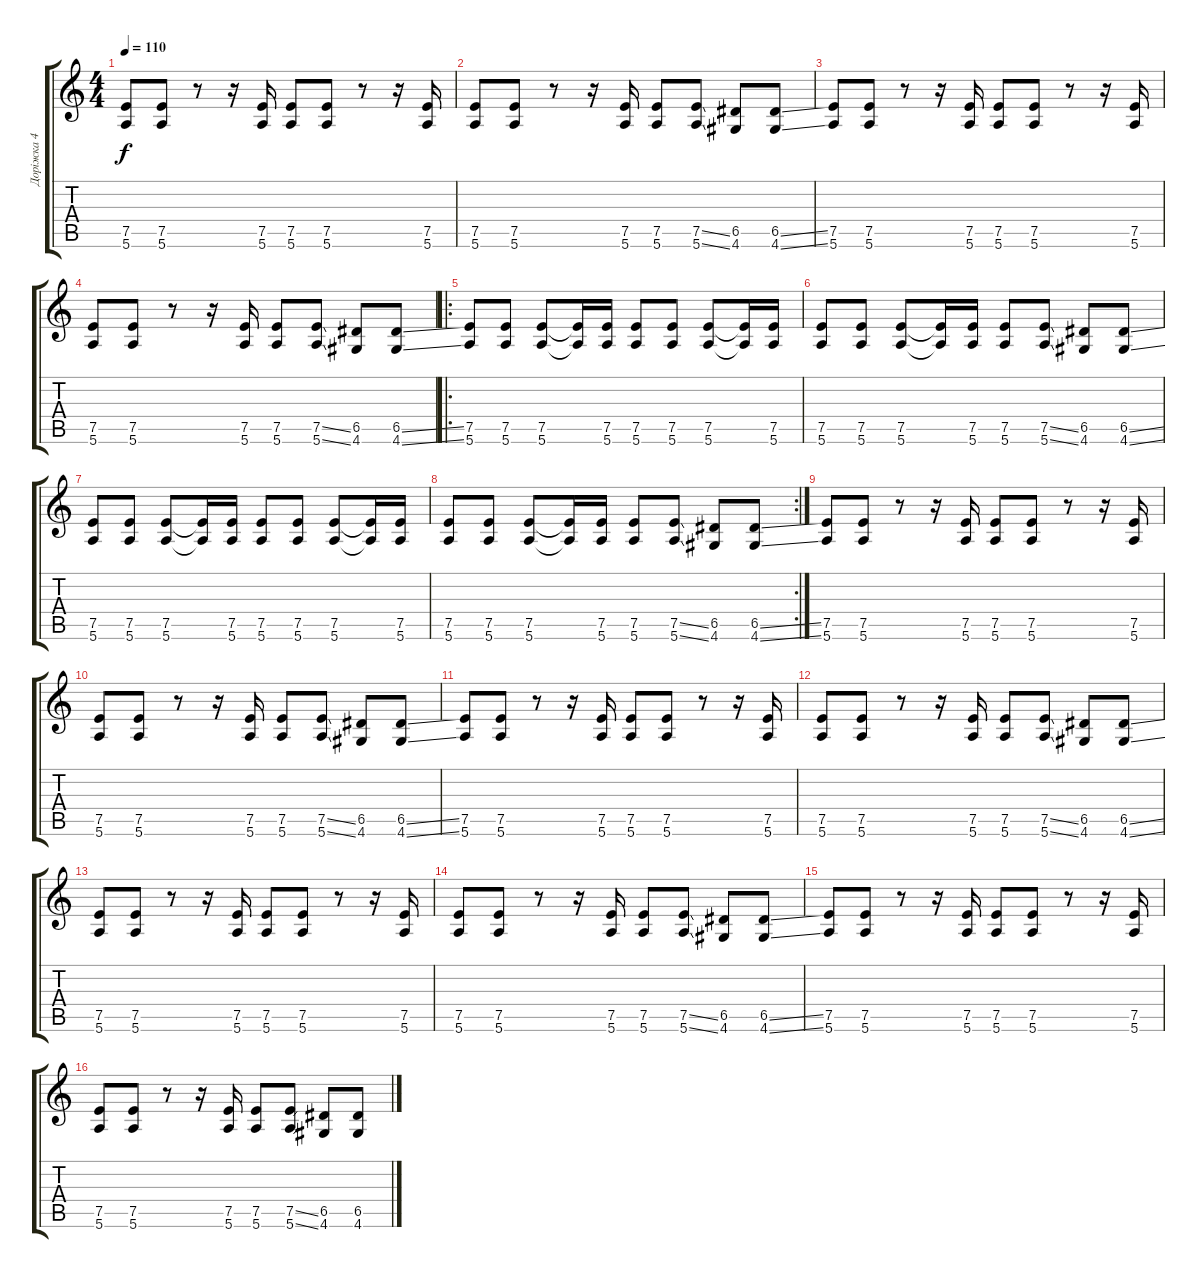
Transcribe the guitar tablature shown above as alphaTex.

\track ("Доріжка 4" "Доріжка 4") {instrument distortionguitar}
\staff {score tabs}
\tuning (E4 B3 G3 D3 A2 E2) {hide}
\ts (4 4)
\tempo 110
\clef g2
\ks c
(7.5 5.6).8{dy f} (7.5 5.6).8 r.8 r.16 (7.5 5.6).16 (7.5 5.6).8 (7.5 5.6).8 r.8 r.16 (7.5 5.6).16 |
(7.5 5.6).8 (7.5 5.6).8 r.8 r.16 (7.5 5.6).16 (7.5 5.6).8 (7.5{ss} 5.6{ss}).8 (6.5 4.6).8 (6.5{ss} 4.6{ss}).8 |
(7.5 5.6).8 (7.5 5.6).8 r.8 r.16 (7.5 5.6).16 (7.5 5.6).8 (7.5 5.6).8 r.8 r.16 (7.5 5.6).16 |
(7.5 5.6).8 (7.5 5.6).8 r.8 r.16 (7.5 5.6).16 (7.5 5.6).8 (7.5{ss} 5.6{ss}).8 (6.5 4.6).8 (6.5{ss} 4.6{ss}).8 |
\ro
(7.5 5.6).8 (7.5 5.6).8 (7.5 5.6).8 (7.5{t} 5.6{t}).16 (7.5 5.6).16 (7.5 5.6).8 (7.5 5.6).8 (7.5 5.6).8 (7.5{t} 5.6{t}).16 (7.5 5.6).16 |
(7.5 5.6).8 (7.5 5.6).8 (7.5 5.6).8 (7.5{t} 5.6{t}).16 (7.5 5.6).16 (7.5 5.6).8 (7.5{ss} 5.6{ss}).8 (6.5 4.6).8 (6.5{ss} 4.6{ss}).8 |
(7.5 5.6).8 (7.5 5.6).8 (7.5 5.6).8 (7.5{t} 5.6{t}).16 (7.5 5.6).16 (7.5 5.6).8 (7.5 5.6).8 (7.5 5.6).8 (7.5{t} 5.6{t}).16 (7.5 5.6).16 |
\rc 2
(7.5 5.6).8 (7.5 5.6).8 (7.5 5.6).8 (7.5{t} 5.6{t}).16 (7.5 5.6).16 (7.5 5.6).8 (7.5{ss} 5.6{ss}).8 (6.5 4.6).8 (6.5{ss} 4.6{ss}).8 |
(7.5 5.6).8 (7.5 5.6).8 r.8 r.16 (7.5 5.6).16 (7.5 5.6).8 (7.5 5.6).8 r.8 r.16 (7.5 5.6).16 |
(7.5 5.6).8 (7.5 5.6).8 r.8 r.16 (7.5 5.6).16 (7.5 5.6).8 (7.5{ss} 5.6{ss}).8 (6.5 4.6).8 (6.5{ss} 4.6{ss}).8 |
(7.5 5.6).8 (7.5 5.6).8 r.8 r.16 (7.5 5.6).16 (7.5 5.6).8 (7.5 5.6).8 r.8 r.16 (7.5 5.6).16 |
(7.5 5.6).8 (7.5 5.6).8 r.8 r.16 (7.5 5.6).16 (7.5 5.6).8 (7.5{ss} 5.6{ss}).8 (6.5 4.6).8 (6.5{ss} 4.6{ss}).8 |
(7.5 5.6).8 (7.5 5.6).8 r.8 r.16 (7.5 5.6).16 (7.5 5.6).8 (7.5 5.6).8 r.8 r.16 (7.5 5.6).16 |
(7.5 5.6).8 (7.5 5.6).8 r.8 r.16 (7.5 5.6).16 (7.5 5.6).8 (7.5{ss} 5.6{ss}).8 (6.5 4.6).8 (6.5{ss} 4.6{ss}).8 |
(7.5 5.6).8 (7.5 5.6).8 r.8 r.16 (7.5 5.6).16 (7.5 5.6).8 (7.5 5.6).8 r.8 r.16 (7.5 5.6).16 |
(7.5 5.6).8 (7.5 5.6).8 r.8 r.16 (7.5 5.6).16 (7.5 5.6).8 (7.5{ss} 5.6{ss}).8 (6.5 4.6).8 (6.5{ss} 4.6{ss}).8
